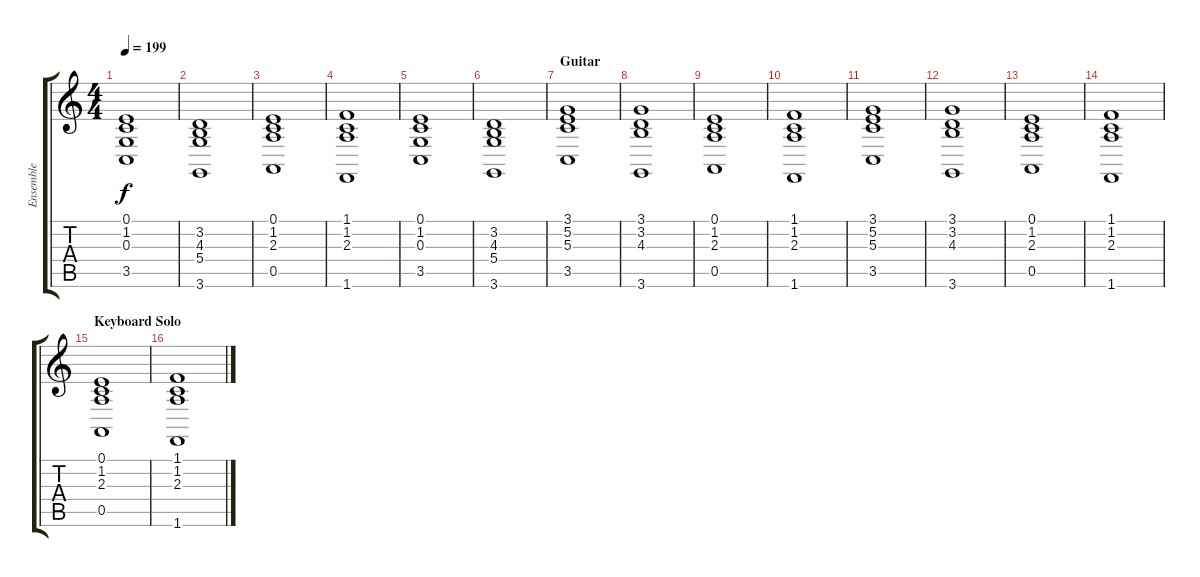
\track ("Ensemble" "Ensemble") {instrument stringensemble1}
\staff {score tabs}
\tuning (E4 B3 G3 D3 A2 E2) {hide}
\ts (4 4)
\tempo 199
\clef g2
\ks c
(0.1 1.2 0.3 3.5).1{dy f} |
(3.2 4.3 5.4 3.6).1 |
(0.1 1.2 2.3 0.5).1 |
(1.1 1.2 2.3 1.6).1 |
(0.1 1.2 0.3 3.5).1 |
(3.2 4.3 5.4 3.6).1 |
\section ("" "Guitar")
(3.1 5.2 5.3 3.5).1 |
(3.1 3.2 4.3 3.6).1 |
(0.1 1.2 2.3 0.5).1 |
(1.1 1.2 2.3 1.6).1 |
(3.1 5.2 5.3 3.5).1 |
(3.1 3.2 4.3 3.6).1 |
(0.1 1.2 2.3 0.5).1 |
(1.1 1.2 2.3 1.6).1 |
\section ("" "Keyboard Solo")
(0.1 1.2 2.3 0.5).1 |
(1.1 1.2 2.3 1.6).1
